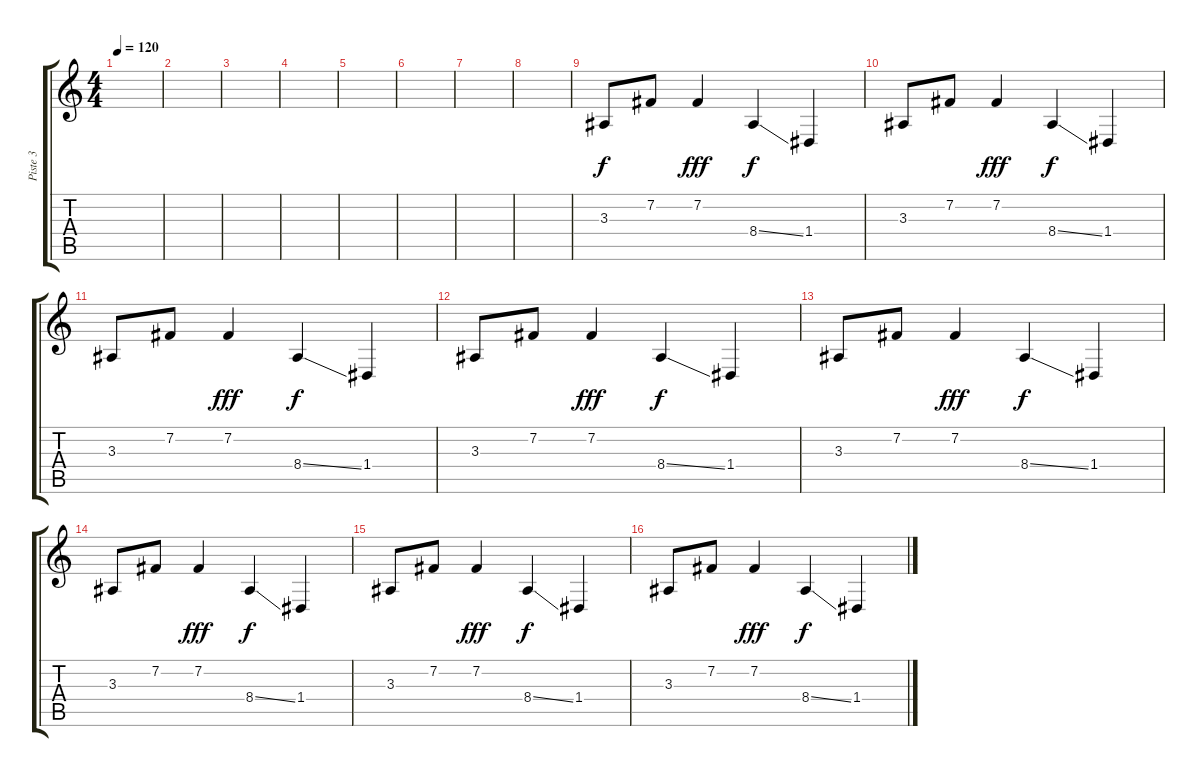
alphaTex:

\track ("Piste 3" "Piste 3") {instrument voiceoohs}
\staff {score tabs}
\tuning (E4 B3 G3 D3 A2 E2) {hide}
\ts (4 4)
\tempo 120
\clef g2
\ks c
|
|
|
|
|
|
|
|
3.3.8 7.2.8 7.2.4{dy fff} 8.4{ss}.4{dy f} 1.4.4 |
3.3.8 7.2.8 7.2.4{dy fff} 8.4{ss}.4{dy f} 1.4.4 |
3.3.8 7.2.8 7.2.4{dy fff} 8.4{ss}.4{dy f} 1.4.4 |
3.3.8 7.2.8 7.2.4{dy fff} 8.4{ss}.4{dy f} 1.4.4 |
3.3.8 7.2.8 7.2.4{dy fff} 8.4{ss}.4{dy f} 1.4.4 |
3.3.8 7.2.8 7.2.4{dy fff} 8.4{ss}.4{dy f} 1.4.4 |
3.3.8 7.2.8 7.2.4{dy fff} 8.4{ss}.4{dy f} 1.4.4 |
3.3.8 7.2.8 7.2.4{dy fff} 8.4{ss}.4{dy f} 1.4.4
